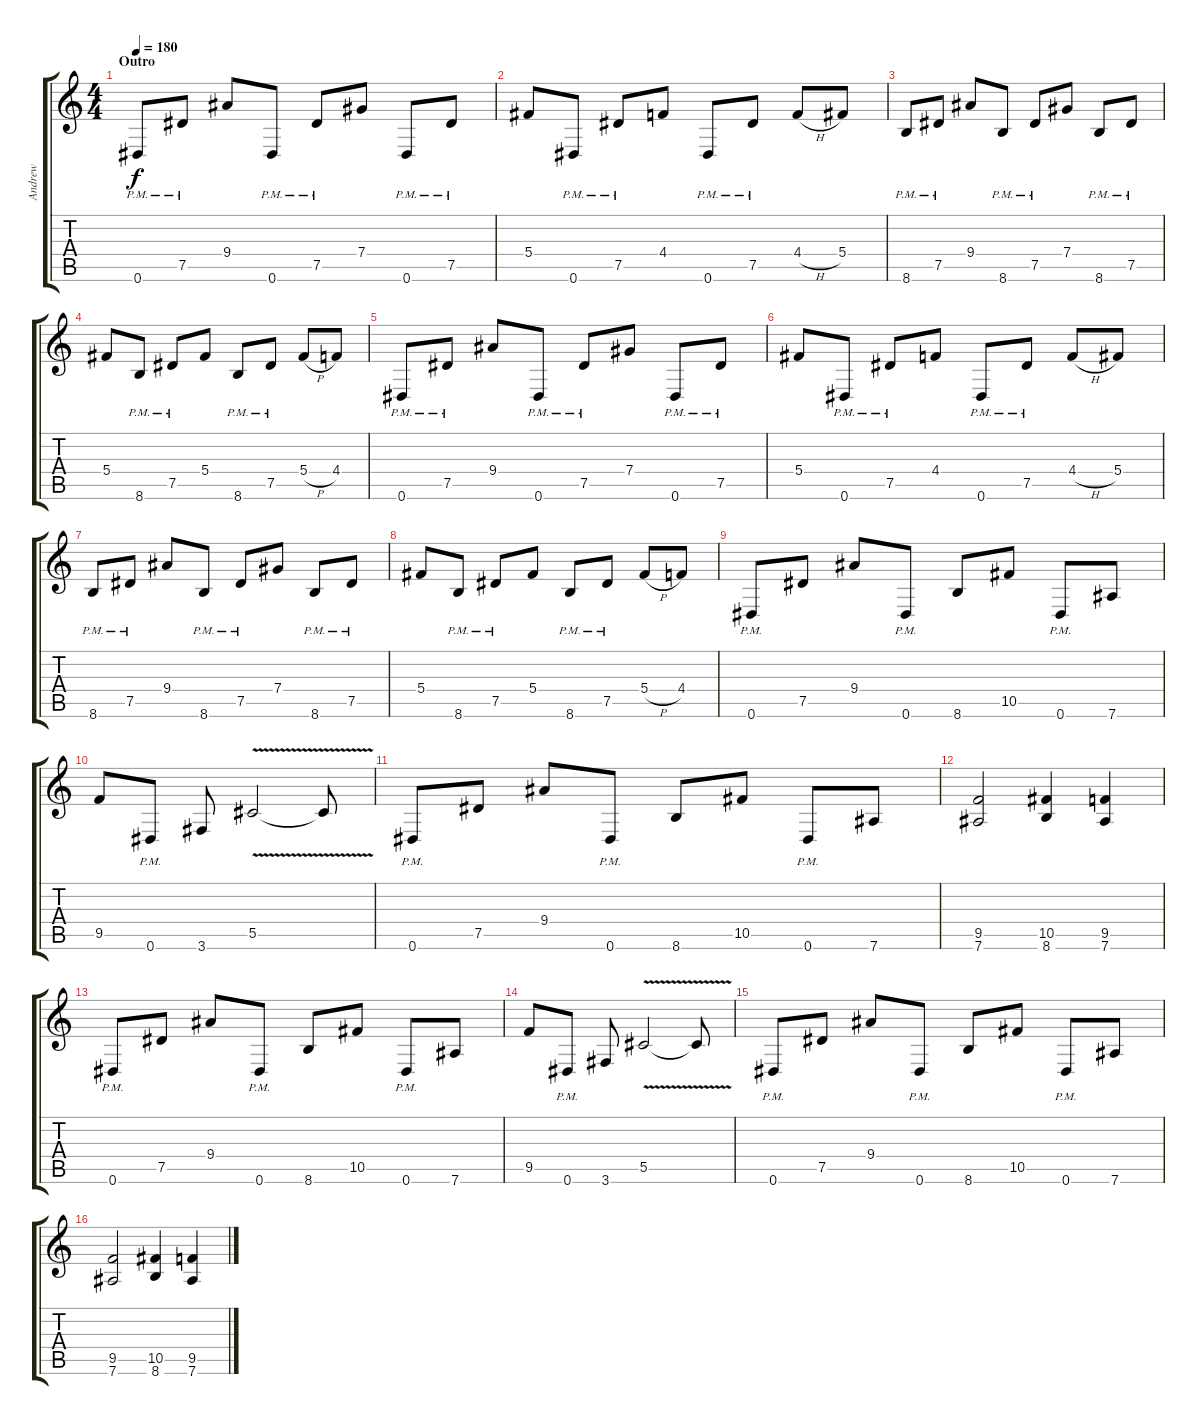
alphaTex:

\track ("Andrew" "Andrew") {instrument distortionguitar}
\staff {score tabs}
\tuning (Eb4 Bb3 Gb3 Db3 Ab2 Eb2) {hide}
\ts (4 4)
\section ("" "Outro")
\tempo 180
\clef g2
\ks c
0.6{pm}.8{dy f} 7.5{pm}.8 9.4.8 0.6{pm}.8 7.5{pm}.8 7.4.8 0.6{pm}.8 7.5{pm}.8 |
5.4.8 0.6{pm}.8 7.5{pm}.8 4.4.8 0.6{pm}.8 7.5{pm}.8 4.4{h}.8 5.4.8 |
8.6{pm}.8 7.5{pm}.8 9.4.8 8.6{pm}.8 7.5{pm}.8 7.4.8 8.6{pm}.8 7.5{pm}.8 |
5.4.8 8.6{pm}.8 7.5{pm}.8 5.4.8 8.6{pm}.8 7.5{pm}.8 5.4{h}.8 4.4.8 |
0.6{pm}.8 7.5{pm}.8 9.4.8 0.6{pm}.8 7.5{pm}.8 7.4.8 0.6{pm}.8 7.5{pm}.8 |
5.4.8 0.6{pm}.8 7.5{pm}.8 4.4.8 0.6{pm}.8 7.5{pm}.8 4.4{h}.8 5.4.8 |
8.6{pm}.8 7.5{pm}.8 9.4.8 8.6{pm}.8 7.5{pm}.8 7.4.8 8.6{pm}.8 7.5{pm}.8 |
5.4.8 8.6{pm}.8 7.5{pm}.8 5.4.8 8.6{pm}.8 7.5{pm}.8 5.4{h}.8 4.4.8 |
0.6{pm}.8 7.5.8 9.4.8 0.6{pm}.8 8.6.8 10.5.8 0.6{pm}.8 7.6.8 |
9.5.8 0.6{pm}.8 3.6.8 5.5{v}.2 5.5{t}.8 |
0.6{pm}.8 7.5.8 9.4.8 0.6{pm}.8 8.6.8 10.5.8 0.6{pm}.8 7.6.8 |
(9.5 7.6).2 (10.5 8.6).4 (9.5 7.6).4 |
0.6{pm}.8 7.5.8 9.4.8 0.6{pm}.8 8.6.8 10.5.8 0.6{pm}.8 7.6.8 |
9.5.8 0.6{pm}.8 3.6.8 5.5{v}.2 5.5{t}.8 |
0.6{pm}.8 7.5.8 9.4.8 0.6{pm}.8 8.6.8 10.5.8 0.6{pm}.8 7.6.8 |
(9.5 7.6).2 (10.5 8.6).4 (9.5 7.6).4
